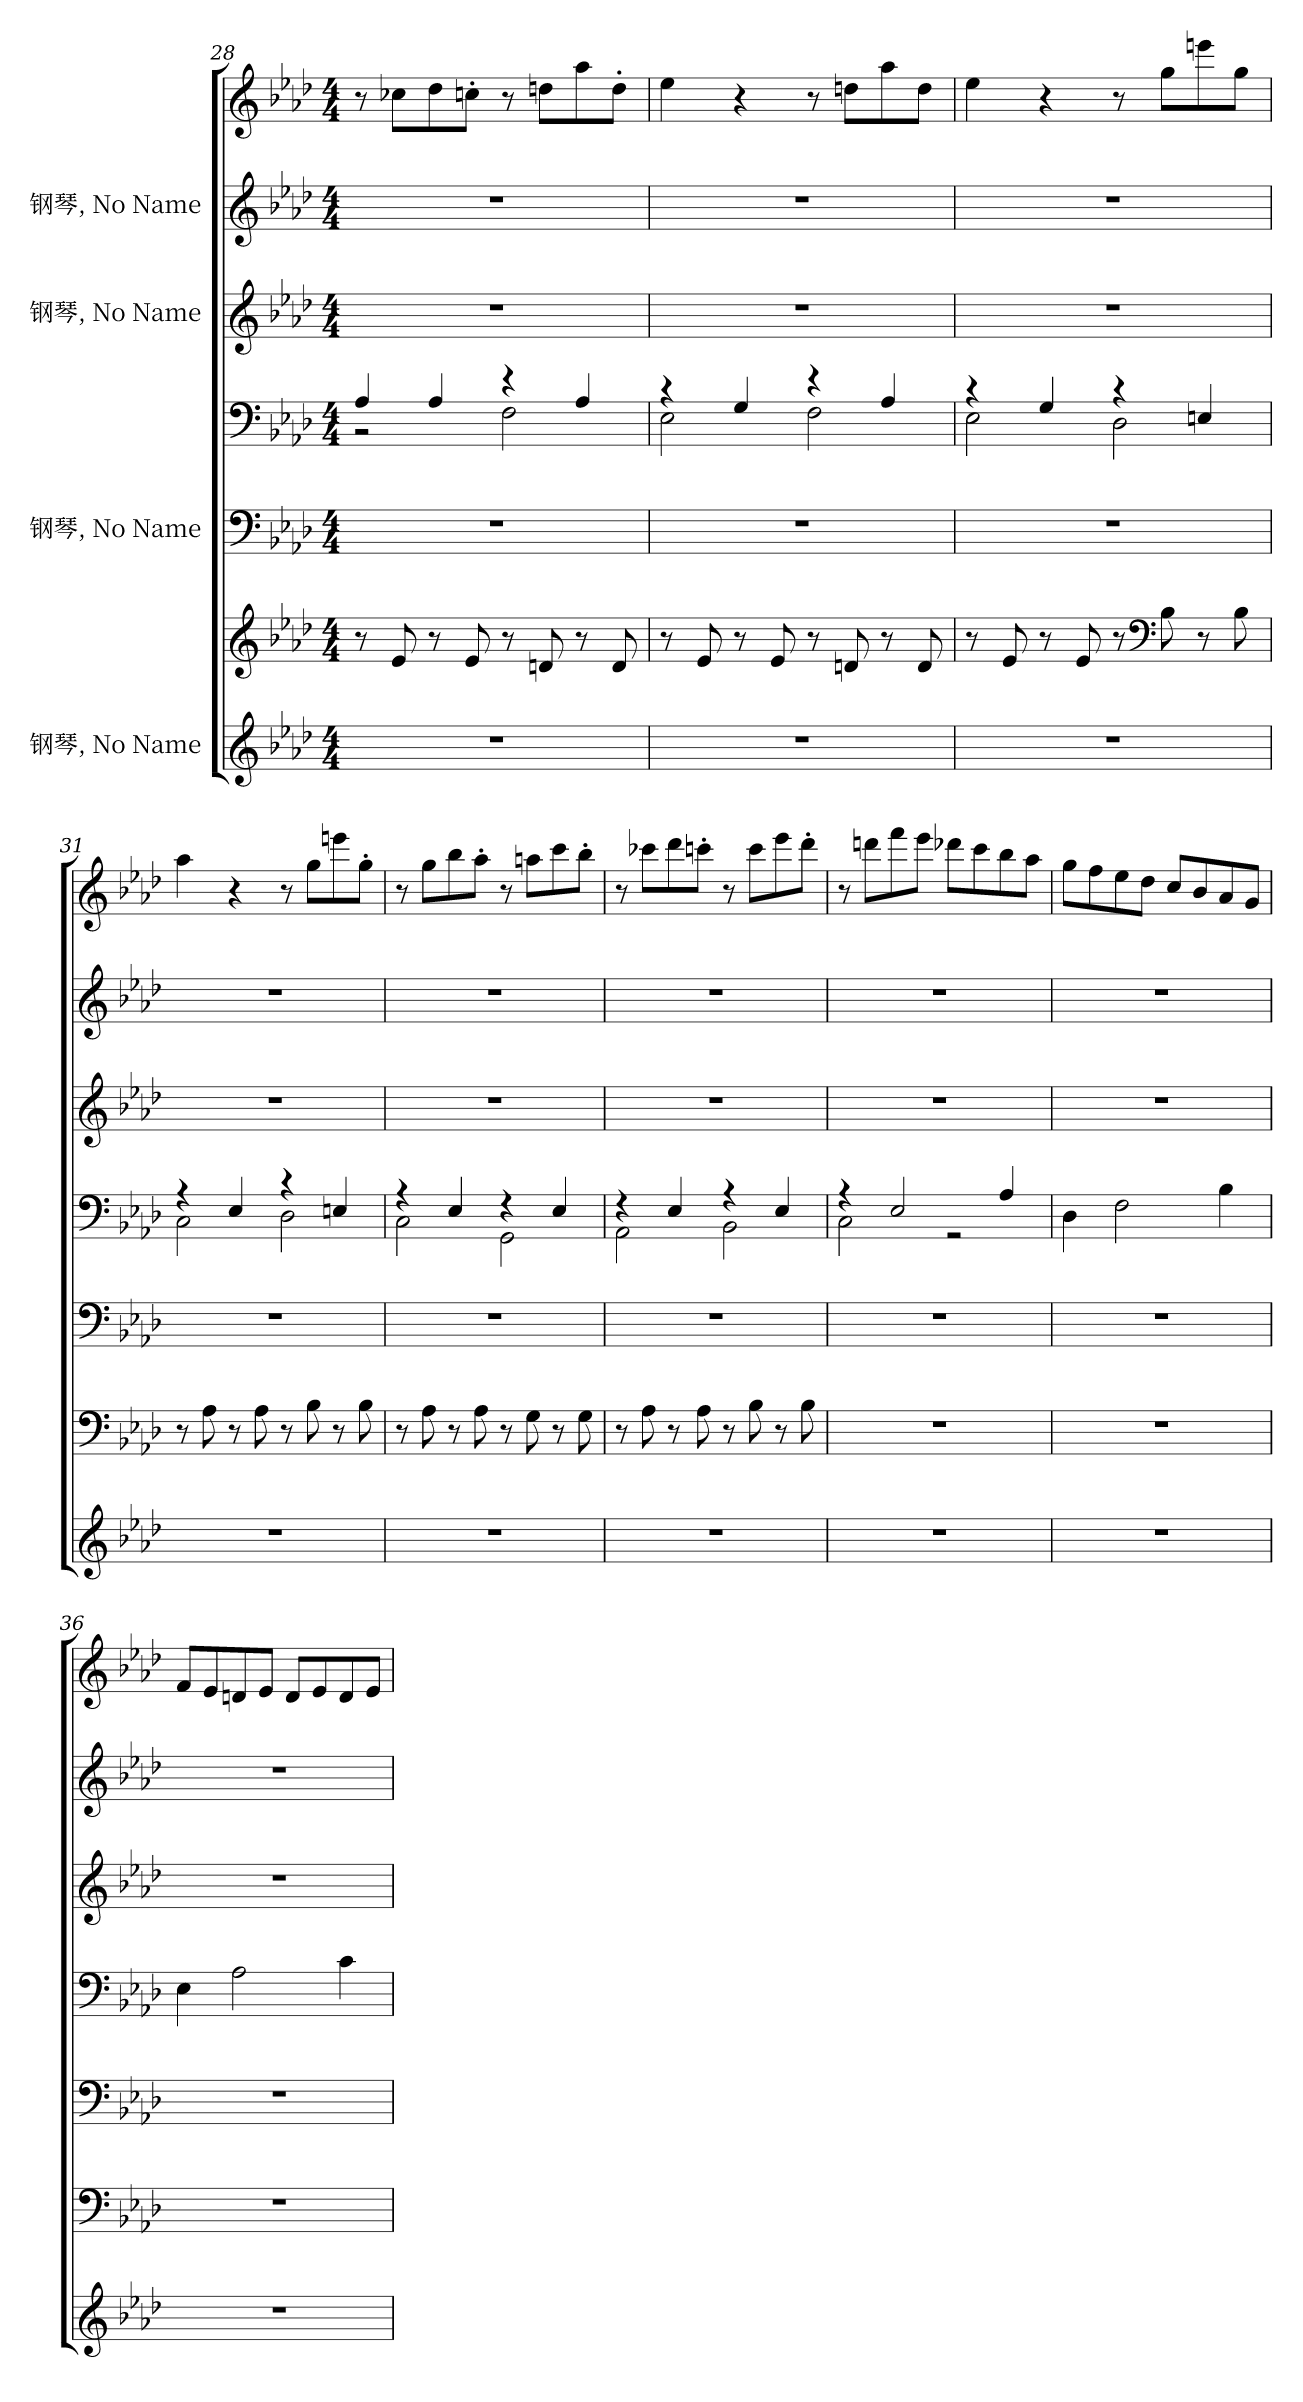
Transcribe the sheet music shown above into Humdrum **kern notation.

**kern	**kern	**kern	**kern	**kern	**kern	**kern
*part4	*part4	*part3	*part3	*part2	*part1	*part1
*staff7	*staff6	*staff5	*staff4	*staff3	*staff2	*staff1
*I"钢琴, No Name	*	*I"钢琴, No Name	*	*I"钢琴, No Name	*I"钢琴, No Name	*
!!LO:PB:g=z
*clefG2	*clefG2	*clefF4	*clefF4	*clefG2	*clefG2	*clefG2
*k[b-e-a-d-]	*k[b-e-a-d-]	*k[b-e-a-d-]	*k[b-e-a-d-]	*k[b-e-a-d-]	*k[b-e-a-d-]	*k[b-e-a-d-]
*M4/4	*M4/4	*M4/4	*M4/4	*M4/4	*M4/4	*M4/4
=28	=28	=28	=28	=28	=28	=28
*	*	*	*^	*	*	*
1r	8r	1r	4A-/	2r	1r	1r	8r
.	8e-/	.	.	.	.	.	8cc-X\L
.	8r	.	4A-/	.	.	.	8dd-\
.	8e-/	.	.	.	.	.	8ccn'\J
.	8r	.	4r	2F\	.	.	8r
.	8dn/	.	.	.	.	.	8ddn\L
.	8r	.	4A-/	.	.	.	8aa-\
.	8d/	.	.	.	.	.	8dd'\J
=29	=29	=29	=29	=29	=29	=29	=29
1r	8r	1r	4r	2E-\	1r	1r	4ee-\
.	8e-/	.	.	.	.	.	.
.	8r	.	4G/	.	.	.	4r
.	8e-/	.	.	.	.	.	.
.	8r	.	4r	2F\	.	.	8r
.	8dn/	.	.	.	.	.	8ddn\L
.	8r	.	4A-/	.	.	.	8aa-\
.	8d/	.	.	.	.	.	8dd\J
=30	=30	=30	=30	=30	=30	=30	=30
1r	8r	1r	4r	2E-\	1r	1r	4ee-\
.	8e-/	.	.	.	.	.	.
.	8r	.	4G/	.	.	.	4r
.	8e-/	.	.	.	.	.	.
.	8r	.	4r	2D-\	.	.	8r
*	*clefF4	*	*	*	*	*	*
.	8B-\	.	.	.	.	.	8gg\L
.	8r	.	4En/	.	.	.	8eeen\
.	8B-\	.	.	.	.	.	8gg\J
!!LO:PB:g=z
=31	=31	=31	=31	=31	=31	=31	=31
1r	8r	1r	4r	2C\	1r	1r	4aa-\
.	8A-\	.	.	.	.	.	.
.	8r	.	4E-/	.	.	.	4r
.	8A-\	.	.	.	.	.	.
.	8r	.	4r	2D-\	.	.	8r
.	8B-\	.	.	.	.	.	8gg\L
.	8r	.	4En/	.	.	.	8eeen\
.	8B-\	.	.	.	.	.	8gg'\J
=32	=32	=32	=32	=32	=32	=32	=32
1r	8r	1r	4r	2C\	1r	1r	8r
.	8A-\	.	.	.	.	.	8gg\L
.	8r	.	4E-/	.	.	.	8bb-\
.	8A-\	.	.	.	.	.	8aa-'\J
.	8r	.	4r	2GG\	.	.	8r
.	8G\	.	.	.	.	.	8aan\L
.	8r	.	4E-/	.	.	.	8ccc\
.	8G\	.	.	.	.	.	8bb-'\J
=33	=33	=33	=33	=33	=33	=33	=33
1r	8r	1r	4r	2AA-\	1r	1r	8r
.	8A-\	.	.	.	.	.	8ccc-X\L
.	8r	.	4E-/	.	.	.	8ddd-\
.	8A-\	.	.	.	.	.	8cccn'\J
.	8r	.	4r	2BB-\	.	.	8r
.	8B-\	.	.	.	.	.	8ccc\L
.	8r	.	4E-/	.	.	.	8eee-\
.	8B-\	.	.	.	.	.	8ddd-'\J
=34	=34	=34	=34	=34	=34	=34	=34
1r	1r	1r	4r	2C\	1r	1r	8r
.	.	.	.	.	.	.	8dddn\L
.	.	.	2E-/	.	.	.	8fff\
.	.	.	.	.	.	.	8eee-\J
.	.	.	.	2r	.	.	8ddd-X\L
.	.	.	.	.	.	.	8ccc\
.	.	.	4A-/	.	.	.	8bb-\
.	.	.	.	.	.	.	8aa-\J
*	*	*	*v	*v	*	*	*
!!LO:PB:g=z
=35	=35	=35	=35	=35	=35	=35
*	*	*	*	*	*	*MM236
1r	1r	1r	4D-\	1r	1r	8gg\L
.	.	.	.	.	.	8ff\
.	.	.	2F\	.	.	8ee-\
.	.	.	.	.	.	8dd-\J
.	.	.	.	.	.	8cc/L
.	.	.	.	.	.	8b-/
.	.	.	4B-\	.	.	8a-/
.	.	.	.	.	.	8g/J
=36	=36	=36	=36	=36	=36	=36
*	*	*	*	*	*	*MM236
1r	1r	1r	4E-\	1r	1r	8f/L
.	.	.	.	.	.	8e-/
.	.	.	2A-\	.	.	8dn/
.	.	.	.	.	.	8e-/J
.	.	.	.	.	.	8d/L
.	.	.	.	.	.	8e-/
.	.	.	4c\	.	.	8d/
.	.	.	.	.	.	8e-/J
=	=	=	=	=	=	=
*-	*-	*-	*-	*-	*-	*-
